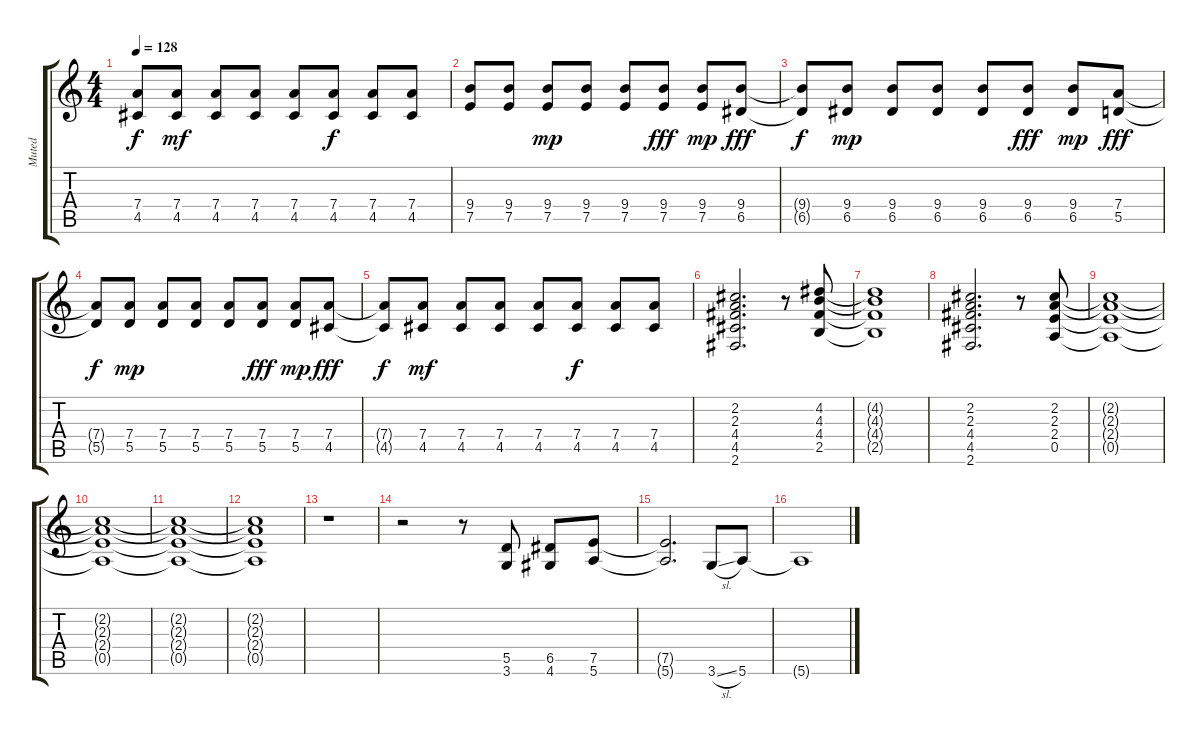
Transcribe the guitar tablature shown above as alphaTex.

\track ("Muted" "Muted") {instrument electricguitarmuted}
\staff {score tabs}
\tuning (E4 B3 G3 D3 A2 E2) {hide}
\ts (4 4)
\tempo 128
\clef g2
\ks c
(7.4{t} 4.5{t}).8{dy f} (7.4 4.5).8{dy mf} (7.4 4.5).8 (7.4 4.5).8 (7.4 4.5).8 (7.4 4.5).8{dy f} (7.4 4.5).8 (7.4 4.5).8 |
(9.4 7.5).8 (9.4 7.5).8 (9.4 7.5).8{dy mp} (9.4 7.5).8 (9.4 7.5).8 (9.4 7.5).8{dy fff} (9.4 7.5).8{dy mp} (9.4 6.5).8{dy fff} |
(9.4{t} 6.5{t}).8{dy f} (9.4 6.5).8{dy mp} (9.4 6.5).8 (9.4 6.5).8 (9.4 6.5).8 (9.4 6.5).8{dy fff} (9.4 6.5).8{dy mp} (7.4 5.5).8{dy fff} |
(7.4{t} 5.5{t}).8{dy f} (7.4 5.5).8{dy mp} (7.4 5.5).8 (7.4 5.5).8 (7.4 5.5).8 (7.4 5.5).8{dy fff} (7.4 5.5).8{dy mp} (7.4 4.5).8{dy fff} |
(7.4{t} 4.5{t}).8{dy f} (7.4 4.5).8{dy mf} (7.4 4.5).8 (7.4 4.5).8 (7.4 4.5).8 (7.4 4.5).8{dy f} (7.4 4.5).8 (7.4 4.5).8 |
(2.2 2.3 4.4 4.5 2.6).2{d} r.8 (4.2 4.3 4.4 2.5).8 |
(4.2{t} 4.3{t} 4.4{t} 2.5{t}).1 |
(2.2 2.3 4.4 4.5 2.6).2{d} r.8 (2.2 2.3 2.4 0.5).8{volume 6 instrument lead2sawtooth} |
(2.2{t} 2.3{t} 2.4{t} 0.5{t}).1 |
(2.2{t} 2.3{t} 2.4{t} 0.5{t}).1 |
(2.2{t} 2.3{t} 2.4{t} 0.5{t}).1 |
(2.2{t} 2.3{t} 2.4{t} 0.5{t}).1 |
r.1 |
r.2 r.8 (5.5 3.6).8{volume 16 instrument distortionguitar} (6.5 4.6).8 (7.5 5.6).8 |
(7.5{t} 5.6{t}).2{d} 3.6{sl}.8{volume 16 instrument distortionguitar} 5.6.8 |
5.6{t}.1
